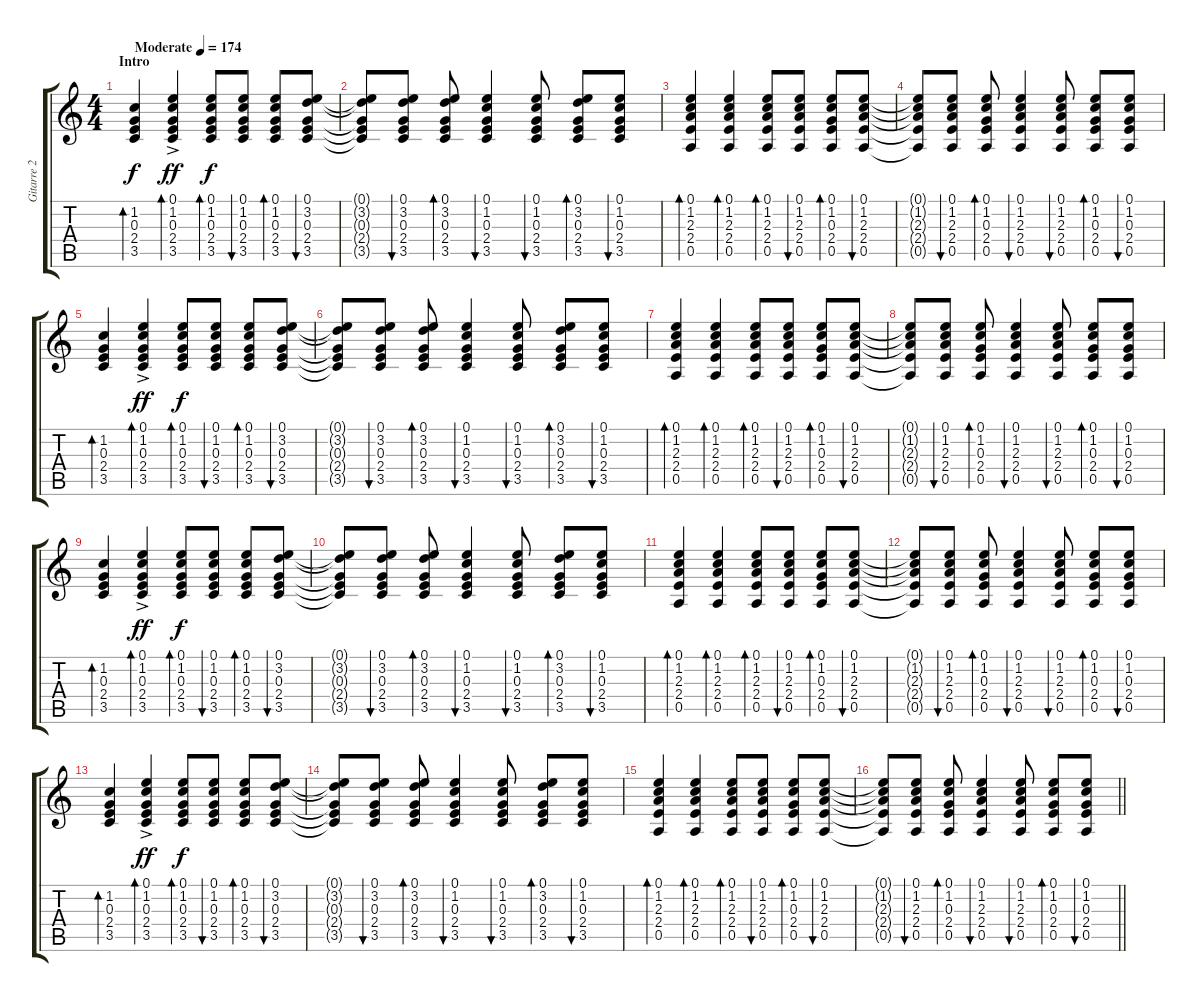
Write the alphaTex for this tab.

\track ("Gitarre 2" "Gitarre 2") {instrument acousticguitarsteel}
\staff {score tabs}
\tuning (E4 B3 G3 D3 A2 E2) {hide}
\ts (4 4)
\section ("" "Intro")
\tempo (174 "Moderate")
\clef g2
\ks c
(1.2 0.3 2.4 3.5).4{bd 30 dy f instrument acousticguitarsteel} (0.1{ac} 1.2{ac} 0.3{ac} 2.4{ac} 3.5{ac}).4{bd 30 dy ff} (0.1 1.2 0.3 2.4 3.5).8{bd 30 dy f} (0.1 1.2 0.3 2.4 3.5).8{bu 30} (0.1 1.2 0.3 2.4 3.5).8{bd 30} (0.1 3.2 0.3 2.4 3.5).8{bu 30} |
(0.1{t} 3.2{t} 0.3{t} 2.4{t} 3.5{t}).8 (0.1 3.2 0.3 2.4 3.5).8{bu 30} (0.1 3.2 0.3 2.4 3.5).8{bd 30} (0.1 1.2 0.3 2.4 3.5).4{bu 30} (0.1 1.2 0.3 2.4 3.5).8{bu 30} (0.1 3.2 0.3 2.4 3.5).8{bd 30} (0.1 1.2 0.3 2.4 3.5).8{bu 30} |
(0.1 1.2 2.3 2.4 0.5).4{bd 30} (0.1 1.2 2.3 2.4 0.5).4{bd 30} (0.1 1.2 2.3 2.4 0.5).8{bd 30} (0.1 1.2 2.3 2.4 0.5).8{bu 30} (0.1 1.2 0.3 2.4 0.5).8{bd 30} (0.1 1.2 2.3 2.4 0.5).8{bu 30} |
(0.1{t} 1.2{t} 2.3{t} 2.4{t} 0.5{t}).8 (0.1 1.2 2.3 2.4 0.5).8{bu 30} (0.1 1.2 0.3 2.4 0.5).8{bd 30} (0.1 1.2 2.3 2.4 0.5).4{bu 30} (0.1 1.2 2.3 2.4 0.5).8{bu 30} (0.1 1.2 0.3 2.4 0.5).8{bd 30} (0.1 1.2 0.3 2.4 0.5).8{bu 30} |
(1.2 0.3 2.4 3.5).4{bd 30} (0.1{ac} 1.2{ac} 0.3{ac} 2.4{ac} 3.5{ac}).4{bd 30 dy ff} (0.1 1.2 0.3 2.4 3.5).8{bd 30 dy f} (0.1 1.2 0.3 2.4 3.5).8{bu 30} (0.1 1.2 0.3 2.4 3.5).8{bd 30} (0.1 3.2 0.3 2.4 3.5).8{bu 30} |
(0.1{t} 3.2{t} 0.3{t} 2.4{t} 3.5{t}).8 (0.1 3.2 0.3 2.4 3.5).8{bu 30} (0.1 3.2 0.3 2.4 3.5).8{bd 30} (0.1 1.2 0.3 2.4 3.5).4{bu 30} (0.1 1.2 0.3 2.4 3.5).8{bu 30} (0.1 3.2 0.3 2.4 3.5).8{bd 30} (0.1 1.2 0.3 2.4 3.5).8{bu 30} |
(0.1 1.2 2.3 2.4 0.5).4{bd 30} (0.1 1.2 2.3 2.4 0.5).4{bd 30} (0.1 1.2 2.3 2.4 0.5).8{bd 30} (0.1 1.2 2.3 2.4 0.5).8{bu 30} (0.1 1.2 0.3 2.4 0.5).8{bd 30} (0.1 1.2 2.3 2.4 0.5).8{bu 30} |
(0.1{t} 1.2{t} 2.3{t} 2.4{t} 0.5{t}).8 (0.1 1.2 2.3 2.4 0.5).8{bu 30} (0.1 1.2 0.3 2.4 0.5).8{bd 30} (0.1 1.2 2.3 2.4 0.5).4{bu 30} (0.1 1.2 2.3 2.4 0.5).8{bu 30} (0.1 1.2 0.3 2.4 0.5).8{bd 30} (0.1 1.2 0.3 2.4 0.5).8{bu 30} |
(1.2 0.3 2.4 3.5).4{bd 30} (0.1{ac} 1.2{ac} 0.3{ac} 2.4{ac} 3.5{ac}).4{bd 30 dy ff} (0.1 1.2 0.3 2.4 3.5).8{bd 30 dy f} (0.1 1.2 0.3 2.4 3.5).8{bu 30} (0.1 1.2 0.3 2.4 3.5).8{bd 30} (0.1 3.2 0.3 2.4 3.5).8{bu 30} |
(0.1{t} 3.2{t} 0.3{t} 2.4{t} 3.5{t}).8 (0.1 3.2 0.3 2.4 3.5).8{bu 30} (0.1 3.2 0.3 2.4 3.5).8{bd 30} (0.1 1.2 0.3 2.4 3.5).4{bu 30} (0.1 1.2 0.3 2.4 3.5).8{bu 30} (0.1 3.2 0.3 2.4 3.5).8{bd 30} (0.1 1.2 0.3 2.4 3.5).8{bu 30} |
(0.1 1.2 2.3 2.4 0.5).4{bd 30} (0.1 1.2 2.3 2.4 0.5).4{bd 30} (0.1 1.2 2.3 2.4 0.5).8{bd 30} (0.1 1.2 2.3 2.4 0.5).8{bu 30} (0.1 1.2 0.3 2.4 0.5).8{bd 30} (0.1 1.2 2.3 2.4 0.5).8{bu 30} |
(0.1{t} 1.2{t} 2.3{t} 2.4{t} 0.5{t}).8 (0.1 1.2 2.3 2.4 0.5).8{bu 30} (0.1 1.2 0.3 2.4 0.5).8{bd 30} (0.1 1.2 2.3 2.4 0.5).4{bu 30} (0.1 1.2 2.3 2.4 0.5).8{bu 30} (0.1 1.2 0.3 2.4 0.5).8{bd 30} (0.1 1.2 0.3 2.4 0.5).8{bu 30} |
(1.2 0.3 2.4 3.5).4{bd 30} (0.1{ac} 1.2{ac} 0.3{ac} 2.4{ac} 3.5{ac}).4{bd 30 dy ff} (0.1 1.2 0.3 2.4 3.5).8{bd 30 dy f} (0.1 1.2 0.3 2.4 3.5).8{bu 30} (0.1 1.2 0.3 2.4 3.5).8{bd 30} (0.1 3.2 0.3 2.4 3.5).8{bu 30} |
(0.1{t} 3.2{t} 0.3{t} 2.4{t} 3.5{t}).8 (0.1 3.2 0.3 2.4 3.5).8{bu 30} (0.1 3.2 0.3 2.4 3.5).8{bd 30} (0.1 1.2 0.3 2.4 3.5).4{bu 30} (0.1 1.2 0.3 2.4 3.5).8{bu 30} (0.1 3.2 0.3 2.4 3.5).8{bd 30} (0.1 1.2 0.3 2.4 3.5).8{bu 30} |
(0.1 1.2 2.3 2.4 0.5).4{bd 30} (0.1 1.2 2.3 2.4 0.5).4{bd 30} (0.1 1.2 2.3 2.4 0.5).8{bd 30} (0.1 1.2 2.3 2.4 0.5).8{bu 30} (0.1 1.2 0.3 2.4 0.5).8{bd 30} (0.1 1.2 2.3 2.4 0.5).8{bu 30} |
\barLineRight lightlight
(0.1{t} 1.2{t} 2.3{t} 2.4{t} 0.5{t}).8 (0.1 1.2 2.3 2.4 0.5).8{bu 30} (0.1 1.2 0.3 2.4 0.5).8{bd 30} (0.1 1.2 2.3 2.4 0.5).4{bu 30} (0.1 1.2 2.3 2.4 0.5).8{bu 30} (0.1 1.2 0.3 2.4 0.5).8{bd 30} (0.1 1.2 0.3 2.4 0.5).8{bu 30}
